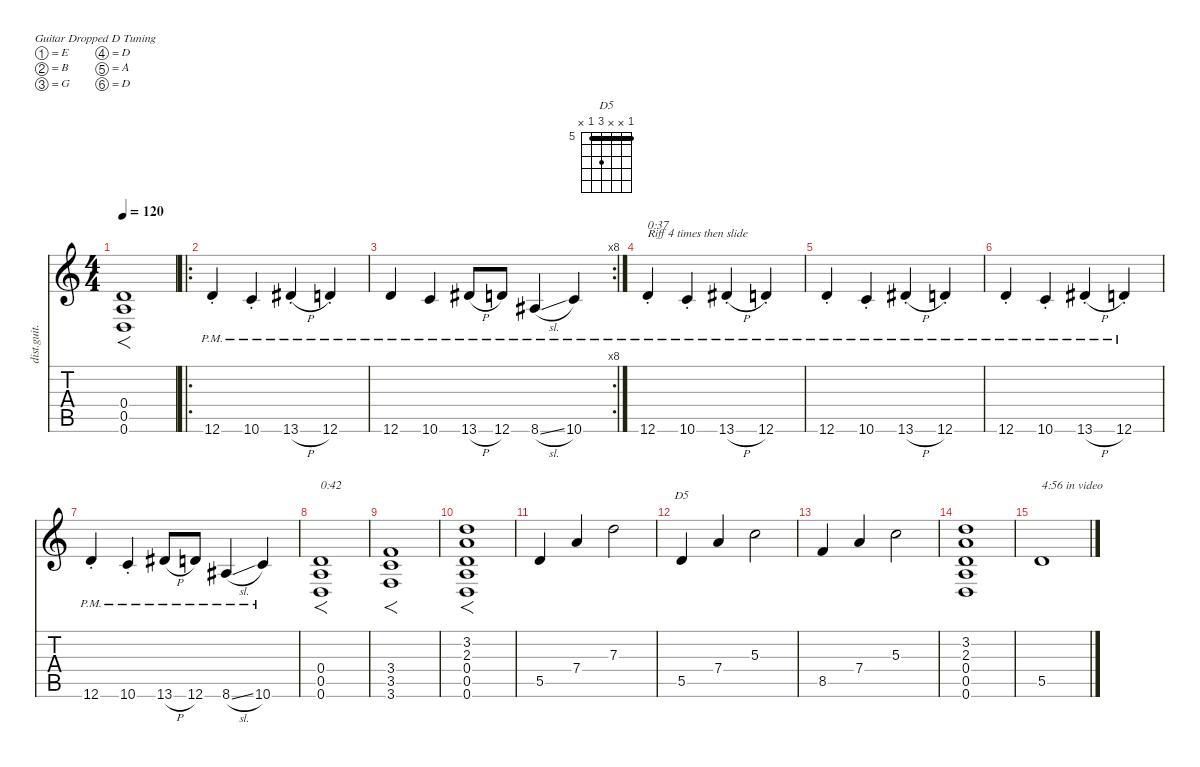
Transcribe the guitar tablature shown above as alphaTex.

\defaultSystemsLayout 4
\hideDynamics
\bracketExtendMode nobrackets
\otherSystemsTrackNameOrientation horizontal
\track ("Distortion Guitar" "dist.guit.") {instrument distortionguitar}
\staff {score tabs}
\tuning (E4 B3 G3 D3 A2 D2)
\chord ("D5" 5 x x 7 5 x) {firstfret 5 showfingering false barre 5}
\ts (4 4)
\tempo 120
\clef g2
\ks c
(0.6 0.5 0.4).1{f dy mf instrument distortionguitar beam Up} |
\ro
12.6{pm st}.4{beam Up} 10.6{pm st}.4{beam Up} 13.6{h pm st acc #}.4{beam Up} 12.6{pm st}.4{beam Up} |
\rc 8
12.6{pm}.4{beam Up} 10.6{pm}.4{beam Up} 13.6{h pm acc #}.8{beam Up} 12.6{pm}.8{beam Up} 8.6{sl pm acc #}.4{beam Up} 10.6{pm}.4{beam Up} |
12.6{pm st}.4{txt "0:37\nRiff 4 times then slide" beam Up} 10.6{pm st}.4{beam Up} 13.6{h pm st acc #}.4{beam Up} 12.6{pm st}.4{beam Up} |
12.6{pm st}.4{beam Up} 10.6{pm st}.4{beam Up} 13.6{h pm st acc #}.4{beam Up} 12.6{pm st}.4{beam Up} |
12.6{pm st}.4{beam Up} 10.6{pm st}.4{beam Up} 13.6{h pm st acc #}.4{beam Up} 12.6{pm st}.4{beam Up} |
12.6{pm st}.4{beam Up} 10.6{pm st}.4{beam Up} 13.6{h pm acc #}.8{beam Up} 12.6{pm}.8{beam Up} 8.6{sl pm acc #}.4{beam Up} 10.6{pm}.4{beam Up} |
(0.6 0.5 0.4).1{f txt "0:42" beam Up} |
(3.6 3.5 3.4).1{f beam Up} |
(3.2 2.3 0.6 0.5 0.4).1{f beam Up} |
5.5.4{beam Up} 7.4.4{beam Up} 7.3.2{beam Down} |
5.5.4{ch "D5" beam Up} 7.4.4{beam Up} 5.3.2{beam Down} |
8.5.4{beam Up} 7.4.4{beam Up} 5.3.2{beam Down} |
(3.2 2.3 0.6 0.5 0.4).1{beam Up} |
5.5.1{txt "4:56 in video" beam Up}
